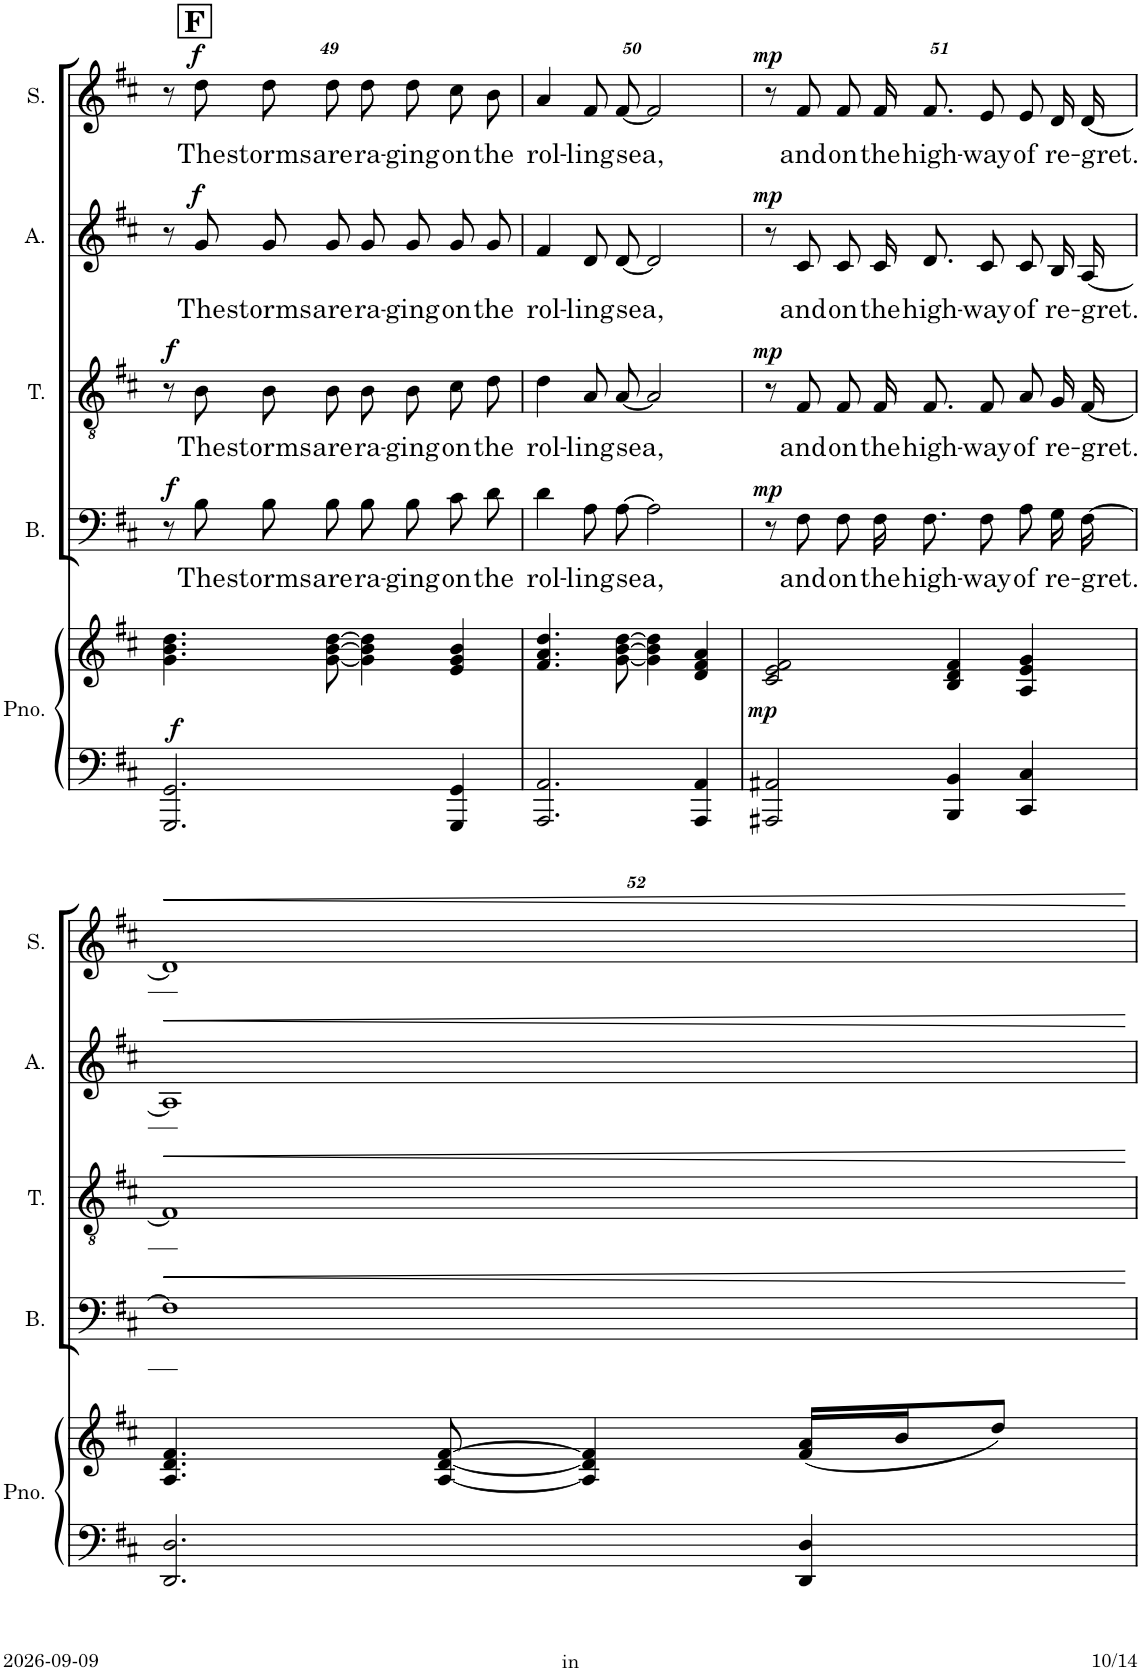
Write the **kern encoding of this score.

**kern	**kern	**dynam	**kern	**text	**dynam	**kern	**text	**dynam	**kern	**text	**dynam	**kern	**text	**dynam
*part5	*part5	*part5	*part4	*part4	*part4	*part3	*part3	*part3	*part2	*part2	*part2	*part1	*part1	*part1
*staff6	*staff5	*staff5/6	*staff4	*staff4	*staff4	*staff3	*staff3	*staff3	*staff2	*staff2	*staff2	*staff1	*staff1	*staff1
*I"Piano	*	*	*I"Bass	*	*	*I"Tenor	*	*	*I"Alto	*	*	*I"Soprano	*	*
*I'Pno.	*	*	*I'B.	*	*	*I'T.	*	*	*I'A.	*	*	*I'S.	*	*
!!LO:PB:g=z
*clefF4	*clefG2	*	*clefF4	*	*	*clefGv2	*	*	*clefG2	*	*	*clefG2	*	*
*k[f#c#]	*k[f#c#]	*	*k[f#c#]	*	*	*k[f#c#]	*	*	*k[f#c#]	*	*	*k[f#c#]	*	*
*M4/4	*M4/4	*	*M4/4	*	*	*M4/4	*	*	*M4/4	*	*	*M4/4	*	*
!!LO:REH:place=s1:a:B:cj:fs=14:t=F:qo=0.5
=49	=49	=49	=49	=49	=49	=49	=49	=49	=49	=49	=49	=49	=49	=49
!	!	!LO:DY:b	!	!	!	!	!	!	!	!	!	!	!	!
2.GGG/ 2.GG/	4.g\ 4.b\ 4.dd\	f	8r	.	.	8r	.	.	8r	.	.	8r	.	.
!	!	!	!	!LO:LY:b	!LO:DY:a	!	!LO:LY:b	!LO:DY:a	!	!LO:LY:b	!LO:DY:a	!	!LO:LY:b	!LO:DY:a
.	.	.	8B\	The	f	8B\	The	f	8g/	The	f	8dd\	The	f
!	!	!	!	!LO:LY:b	!	!	!LO:LY:b	!	!	!LO:LY:b	!	!	!LO:LY:b	!
.	.	.	8B\L	storms	.	8B\L	storms	.	8g/L	storms	.	8dd\L	storms	.
!	!	!	!	!LO:LY:b	!	!	!LO:LY:b	!	!	!LO:LY:b	!	!	!LO:LY:b	!
.	[8g\ [8b\ [8dd\	.	8B\J	are	.	8B\J	are	.	8g/J	are	.	8dd\J	are	.
!	!	!	!	!LO:LY:b	!	!	!LO:LY:b	!	!	!LO:LY:b	!	!	!LO:LY:b	!
.	4g\] 4b\] 4dd\]	.	8B\L	ra-	.	8B\L	ra-	.	8g/L	ra-	.	8dd\L	ra-	.
!	!	!	!	!LO:LY:b	!	!	!LO:LY:b	!	!	!LO:LY:b	!	!	!LO:LY:b	!
.	.	.	8B\J	-ging	.	8B\J	-ging	.	8g/J	-ging	.	8dd\J	-ging	.
!	!	!	!	!LO:LY:b	!	!	!LO:LY:b	!	!	!LO:LY:b	!	!	!LO:LY:b	!
4GGG/ 4GG/	4e/ 4g/ 4b/	.	8c#\L	on	.	8c#\L	on	.	8g/L	on	.	8cc#\L	on	.
!	!	!	!	!LO:LY:b	!	!	!LO:LY:b	!	!	!LO:LY:b	!	!	!LO:LY:b	!
.	.	.	8d\J	the	.	8d\J	the	.	8g/J	the	.	8b\J	the	.
=50	=50	=50	=50	=50	=50	=50	=50	=50	=50	=50	=50	=50	=50	=50
!	!	!	!	!LO:LY:b	!	!	!LO:LY:b	!	!	!LO:LY:b	!	!	!LO:LY:b	!
2.AAA/ 2.AA/	4.f#/ 4.a/ 4.dd/	.	4d\	rol-	.	4d\	rol-	.	4f#/	rol-	.	4a/	rol-	.
!	!	!	!	!LO:LY:b	!	!	!LO:LY:b	!	!	!LO:LY:b	!	!	!LO:LY:b	!
.	.	.	8A\L	-ling	.	8A/L	-ling	.	8d/L	-ling	.	8f#/L	-ling	.
!	!	!	!	!LO:LY:b	!	!	!LO:LY:b	!	!	!LO:LY:b	!	!	!LO:LY:b	!
.	[8g\ [8b\ [8dd\	.	[8A\J	sea,	.	[8A/J	sea,	.	[8d/J	sea,	.	[8f#/J	sea,	.
.	4g\] 4b\] 4dd\]	.	2A\]	.	.	2A/]	.	.	2d/]	.	.	2f#/]	.	.
4AAA/ 4AA/	4d/ 4f#/ 4a/	.	.	.	.	.	.	.	.	.	.	.	.	.
=51	=51	=51	=51	=51	=51	=51	=51	=51	=51	=51	=51	=51	=51	=51
!	!	!LO:DY:b	!	!	!LO:DY:a	!	!	!LO:DY:a	!	!	!LO:DY:a	!	!	!LO:DY:a
2AAA#X/ 2AA#X/	2c#/ 2e/ 2f#/	mp	8r	.	mp	8r	.	mp	8r	.	mp	8r	.	mp
!	!	!	!	!LO:LY:b	!	!	!LO:LY:b	!	!	!LO:LY:b	!	!	!LO:LY:b	!
.	.	.	8F#\	and	.	8F#/	and	.	8c#/	and	.	8f#/	and	.
!	!	!	!	!LO:LY:b	!	!	!LO:LY:b	!	!	!LO:LY:b	!	!	!LO:LY:b	!
.	.	.	8F#\L	on	.	8F#/L	on	.	8c#/L	on	.	8f#/L	on	.
!	!	!	!	!LO:LY:b	!	!	!LO:LY:b	!	!	!LO:LY:b	!	!	!LO:LY:b	!
.	.	.	16F#\K	the	.	16F#/K	the	.	16c#/K	the	.	16f#/K	the	.
!	!	!	!	!LO:LY:b	!	!	!LO:LY:b	!	!	!LO:LY:b	!	!	!LO:LY:b	!
.	.	.	8.F#\J	high-	.	8.F#/J	high-	.	8.d/J	high-	.	8.f#/J	high-	.
4BBB/ 4BB/	4B/ 4d/ 4f#/	.	.	.	.	.	.	.	.	.	.	.	.	.
!	!	!	!	!LO:LY:b	!	!	!LO:LY:b	!	!	!LO:LY:b	!	!	!LO:LY:b	!
.	.	.	8F#\L	-way	.	8F#/L	-way	.	8c#/L	-way	.	8e/L	-way	.
!	!	!	!	!LO:LY:b	!	!	!LO:LY:b	!	!	!LO:LY:b	!	!	!LO:LY:b	!
4CC#/ 4C#/	4A/ 4e/ 4g/	.	8A\	of	.	8A/	of	.	8c#/	of	.	8e/	of	.
!	!	!	!	!LO:LY:b	!	!	!LO:LY:b	!	!	!LO:LY:b	!	!	!LO:LY:b	!
.	.	.	16G\L	re-	.	16G/L	re-	.	16B/L	re-	.	16d/L	re-	.
!	!	!	!	!LO:LY:b	!	!	!LO:LY:b	!	!	!LO:LY:b	!	!	!LO:LY:b	!
.	.	.	[16F#\JJ	-gret.	.	[16F#/JJ	-gret.	.	[16A/JJ	-gret.	.	[16d/JJ	-gret.	.
!!LO:LB:g=z
=52	=52	=52	=52	=52	=52	=52	=52	=52	=52	=52	=52	=52	=52	=52
!	!	!	!	!	!LO:HP:b	!	!	!LO:HP:b	!	!	!LO:HP:b	!	!	!LO:HP:b
2.DD/ 2.D/	4.A/ 4.d/ 4.f#/	.	1F#]	.	<	1F#]	.	<	1A]	.	<	1d]	.	<
.	[8A/ [8d/ [8f#/	.	.	.	.	.	.	.	.	.	.	.	.	.
.	4A/] 4d/] 4f#/]	.	.	.	.	.	.	.	.	.	.	.	.	.
4DD/ 4D/	(16f#/ 16a/LL	.	.	.	.	.	.	.	.	.	.	.	.	.
.	16b/J	.	.	.	.	.	.	.	.	.	.	.	.	.
.	8dd/J)	.	.	.	.	.	.	.	.	.	.	.	.	.
.	.	.	.	.	[	.	.	[	.	.	[	.	.	[
=	=	=	=	=	=	=	=	=	=	=	=	=	=	=
*-	*-	*-	*-	*-	*-	*-	*-	*-	*-	*-	*-	*-	*-	*-
